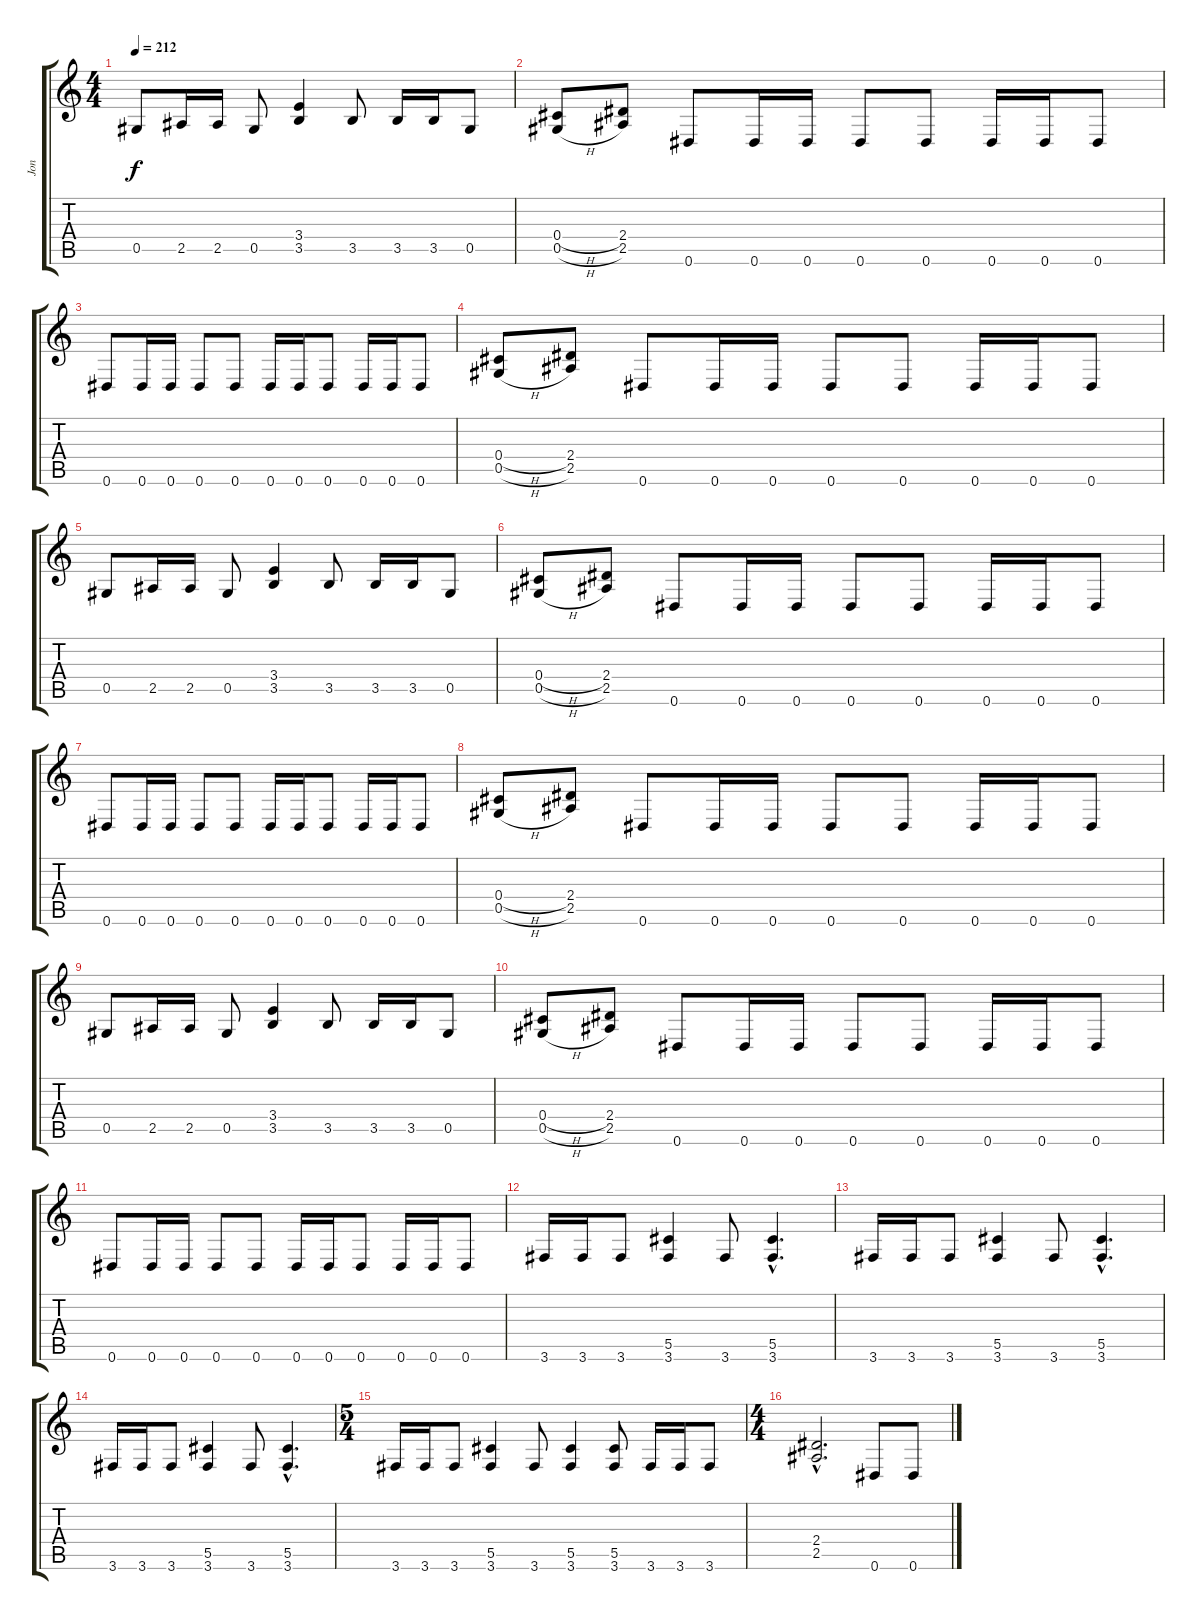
\track ("Jon" "Jon") {instrument distortionguitar}
\staff {score tabs}
\tuning (Eb4 Bb3 Gb3 Db3 Ab2 Eb2) {hide}
\ts (4 4)
\tempo 212
\clef g2
\ks c
0.5.8{dy f} 2.5.16 2.5.16 0.5.8 (3.4 3.5).4 3.5.8 3.5.16 3.5.16 0.5.8 |
(0.4{h} 0.5{h}).8 (2.4 2.5).8 0.6.8 0.6.16 0.6.16 0.6.8 0.6.8 0.6.16 0.6.16 0.6.8 |
0.6.8 0.6.16 0.6.16 0.6.8 0.6.8 0.6.16 0.6.16 0.6.8 0.6.16 0.6.16 0.6.8 |
(0.4{h} 0.5{h}).8 (2.4 2.5).8 0.6.8 0.6.16 0.6.16 0.6.8 0.6.8 0.6.16 0.6.16 0.6.8 |
0.5.8 2.5.16 2.5.16 0.5.8 (3.4 3.5).4 3.5.8 3.5.16 3.5.16 0.5.8 |
(0.4{h} 0.5{h}).8 (2.4 2.5).8 0.6.8 0.6.16 0.6.16 0.6.8 0.6.8 0.6.16 0.6.16 0.6.8 |
0.6.8 0.6.16 0.6.16 0.6.8 0.6.8 0.6.16 0.6.16 0.6.8 0.6.16 0.6.16 0.6.8 |
(0.4{h} 0.5{h}).8 (2.4 2.5).8 0.6.8 0.6.16 0.6.16 0.6.8 0.6.8 0.6.16 0.6.16 0.6.8 |
0.5.8 2.5.16 2.5.16 0.5.8 (3.4 3.5).4 3.5.8 3.5.16 3.5.16 0.5.8 |
(0.4{h} 0.5{h}).8 (2.4 2.5).8 0.6.8 0.6.16 0.6.16 0.6.8 0.6.8 0.6.16 0.6.16 0.6.8 |
0.6.8 0.6.16 0.6.16 0.6.8 0.6.8 0.6.16 0.6.16 0.6.8 0.6.16 0.6.16 0.6.8 |
3.6.16 3.6.16 3.6.8 (5.5 3.6).4 3.6.8 (5.5{hac} 3.6{hac}).4{d} |
3.6.16 3.6.16 3.6.8 (5.5 3.6).4 3.6.8 (5.5{hac} 3.6{hac}).4{d} |
3.6.16 3.6.16 3.6.8 (5.5 3.6).4 3.6.8 (5.5{hac} 3.6{hac}).4{d} |
\ts (5 4)
3.6.16 3.6.16 3.6.8 (5.5 3.6).4 3.6.8 (5.5 3.6).4 (5.5 3.6).8 3.6.16 3.6.16 3.6.8 |
\ts (4 4)
(2.4{hac} 2.5{hac}).2{d} 0.6.8 0.6.8
